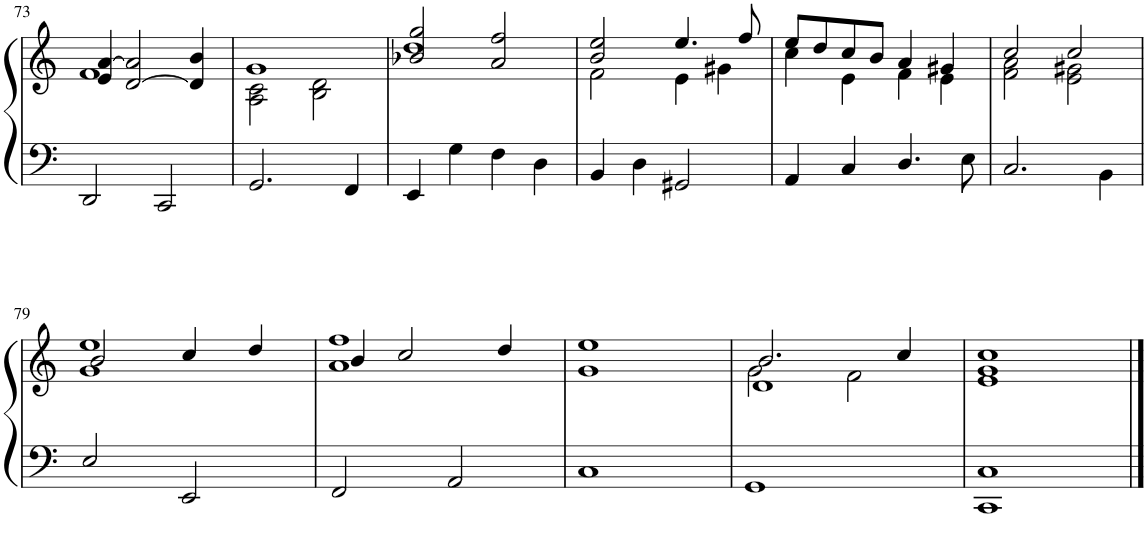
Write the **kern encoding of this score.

**kern	**kern
*part1	*part1
*staff2	*staff1
*I"Pipe Organ	*
*I'Org.	*
!!LO:PB:g=z
*clefF4	*clefG2
*k[]	*k[]
*M4/4	*M4/4
=73	=73
*	*^
2DD/	4e/ [4a/	1f
.	[2d/ 2a/]	.
2CC/	.	.
.	4d/] 4b/	.
=74	=74	=74
2.GG/	1g	2A\ 2c\
.	.	2B\ 2d\
4FF/	.	.
=75	=75	=75
4EE/	2b-X/ 2gg/	1dd
4G\	.	.
4F\	2a/ 2ff/	.
4D\	.	.
=76	=76	=76
4BB/	2b/ 2ee/	2f\
4D\	.	.
2GG#X/	4.ee/	4e\
.	.	4g#X\
.	8ff/	.
=77	=77	=77
4AA/	8ee/L	4cc\
.	8dd/	.
4C/	8cc/	4e\
.	8b/J	.
4.D/	4a/	4f\
.	4g#X/	4e\
8E\	.	.
=78	=78	=78
2.C/	2cc/	2f\ 2a\
.	2cc/	2e\ 2g#X\
4BB\	.	.
!!LO:LB:g=z	!!
=79	=79	=79
2E/	2b/	1g 1ee
2EE/	4cc/	.
.	4dd/	.
=80	=80	=80
2FF/	4b/	1a 1ff
.	2cc/	.
2AA/	.	.
.	4dd/	.
*	*v	*v
=81	=81
1C	1g 1ee
=82	=82
*	*^
*	*	*^
1GG	2.b/	2g\	1d
.	.	2f\	.
.	4cc/	.	.
*	*v	*v	*v
=83	=83
1CC 1C	1e 1g 1cc
==	==
*-	*-
